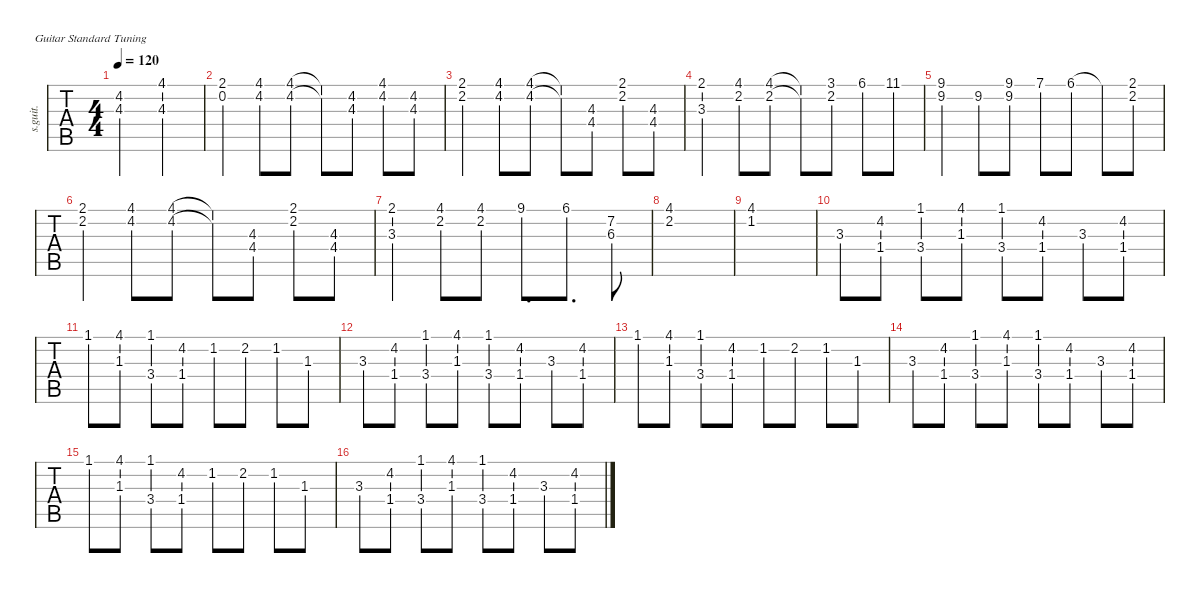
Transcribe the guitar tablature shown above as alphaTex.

\defaultSystemsLayout 4
\hideDynamics
\bracketExtendMode nobrackets
\otherSystemsTrackNameOrientation horizontal
\track ("Steel Guitar" "s.guit.") {instrument acousticguitarsteel}
\staff {tabs}
\tuning (E4 B3 G3 D3 A2 E2)
\ts (4 4)
\tempo 120
\clef g2
\ks c
(4.2 4.3).2{dy mf} (4.1 4.3).2 |
(2.1 0.2).4 (4.1 4.2).8 (4.1 4.2).8 (4.1{t} 4.2{t}).8 (4.2 4.3).8 (4.2 4.1).8 (4.2 4.3).8 |
(2.1 2.2).4 (4.1 4.2).8 (4.1 4.2).8 (4.1{t} 4.2{t}).8 (4.4 4.3).8 (2.1 2.2).8 (4.3 4.4).8 |
(2.1 3.3).4 (4.1 2.2).8 (4.1 2.2).8 (4.1{t} 2.2{t}).8 (3.1 2.2).8 6.1.8 11.1.8 |
(9.1 9.2).4 9.2.8 (9.1 9.2).8 7.1.8 6.1.8 6.1{t}.8 (2.1 2.2).8 |
(2.1 2.2).4 (4.1 4.2).8 (4.1 4.2).8 (4.1{t} 4.2{t}).8 (4.4 4.3).8 (2.1 2.2).8 (4.3 4.4).8 |
(2.1 3.3).4 (4.1 2.2).8 (4.1 2.2).8 9.1.8{d} 6.1.8{d} (7.2 6.3).8 |
(4.1 2.2).1 |
(4.1 1.2).1 |
3.3.8 (1.4 4.2).8 (3.4 1.1).8 (4.1 1.3).8 (3.4 1.1).8 (1.4 4.2).8 3.3.8 (1.4 4.2).8 |
1.1.8 (4.1 1.3).8 (3.4 1.1).8 (1.4 4.2).8 1.2.8 2.2.8 1.2.8 1.3.8 |
3.3.8 (1.4 4.2).8 (3.4 1.1).8 (4.1 1.3).8 (3.4 1.1).8 (1.4 4.2).8 3.3.8 (1.4 4.2).8 |
1.1.8 (4.1 1.3).8 (3.4 1.1).8 (1.4 4.2).8 1.2.8 2.2.8 1.2.8 1.3.8 |
3.3.8 (1.4 4.2).8 (3.4 1.1).8 (4.1 1.3).8 (3.4 1.1).8 (1.4 4.2).8 3.3.8 (1.4 4.2).8 |
1.1.8 (4.1 1.3).8 (3.4 1.1).8 (1.4 4.2).8 1.2.8 2.2.8 1.2.8 1.3.8 |
3.3.8 (1.4 4.2).8 (3.4 1.1).8 (4.1 1.3).8 (3.4 1.1).8 (1.4 4.2).8 3.3.8 (1.4 4.2).8
